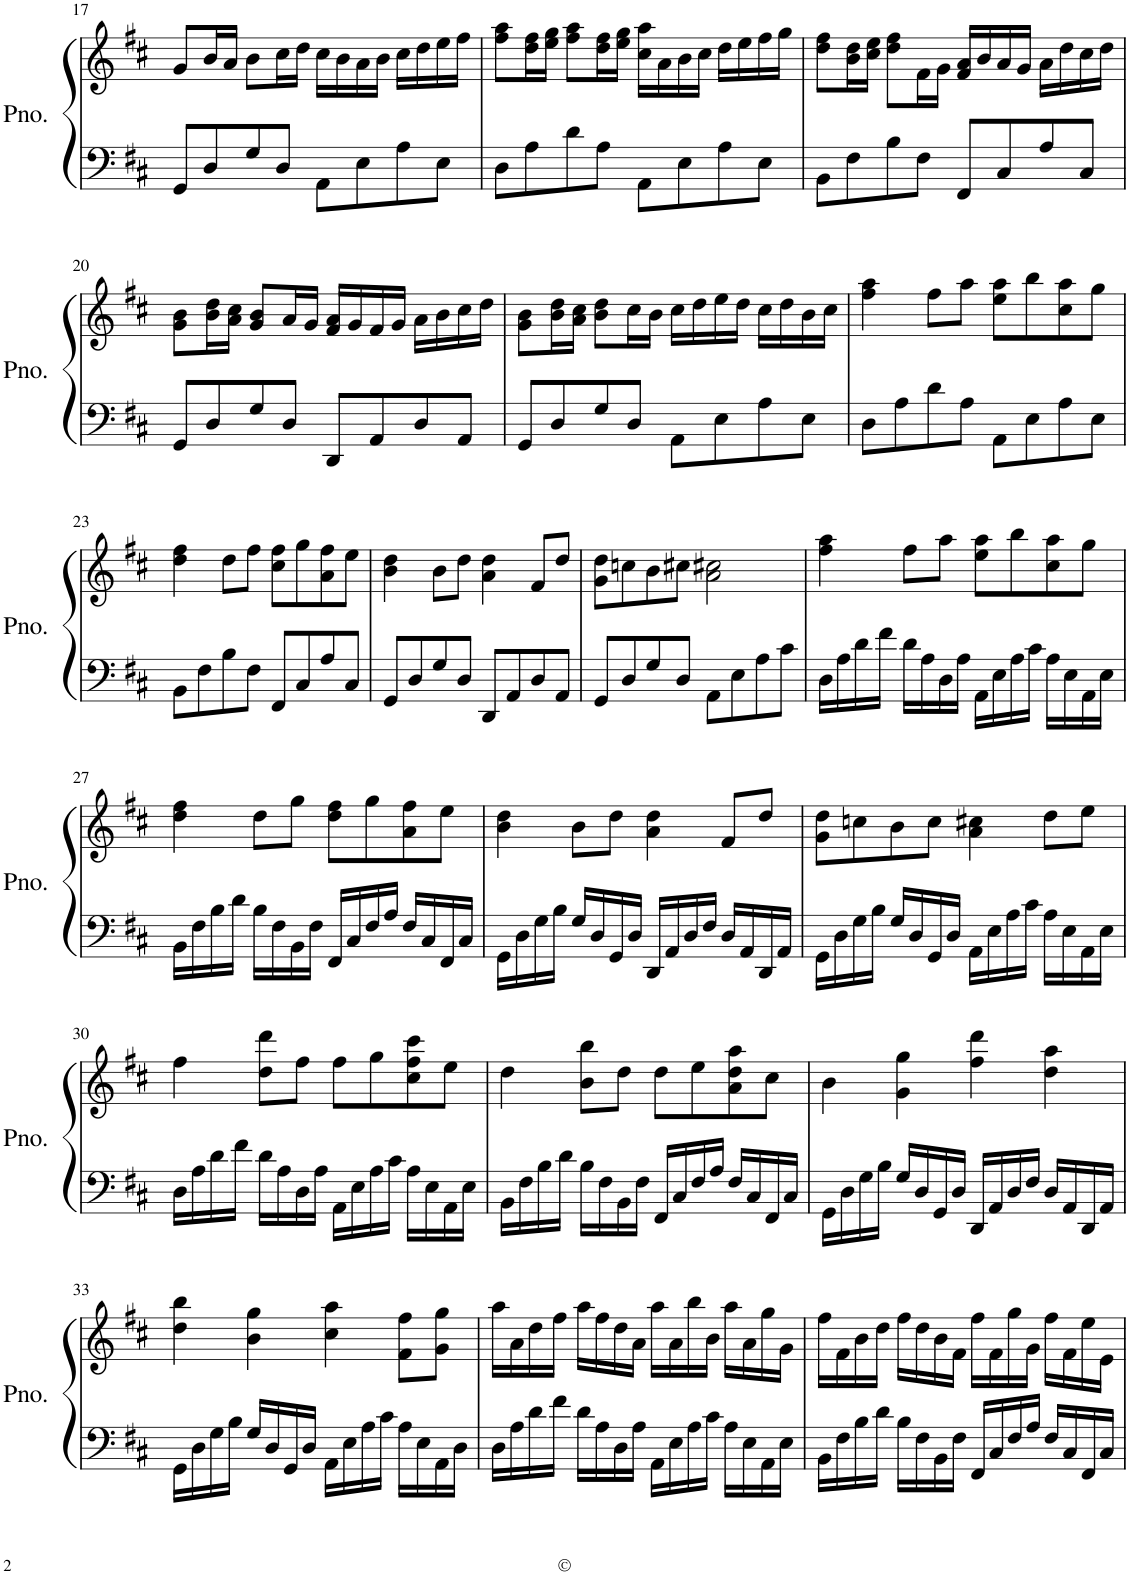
**kern	**kern
*part1	*part1
*staff2	*staff1
*I"Piano	*
*I'Pno.	*
!!LO:PB:g=z
*clefF4	*clefG2
*k[f#c#]	*k[f#c#]
*M4/4	*M4/4
=17	=17
8GG/L	8g/L
8D/	16b/L
.	16a/JJ
8G/	8b\L
8D/J	16cc#\L
.	16dd\JJ
8AA\L	16cc#\LL
.	16b\
8E\	16a\
.	16b\JJ
8A\	16cc#\LL
.	16dd\
8E\J	16ee\
.	16ff#\JJ
=18	=18
8D\L	8ff#\ 8aa\L
8A\	16dd\ 16ff#\L
.	16ee\ 16gg\JJ
8d\	8ff#\ 8aa\L
8A\J	16dd\ 16ff#\L
.	16ee\ 16gg\JJ
8AA\L	16cc#\ 16aa\LL
.	16a\
8E\	16b\
.	16cc#\JJ
8A\	16dd\LL
.	16ee\
8E\J	16ff#\
.	16gg\JJ
=19	=19
8BB\L	8dd\ 8ff#\L
8F#\	16b\ 16dd\L
.	16cc#\ 16ee\JJ
8B\	8dd\ 8ff#\L
8F#\J	16f#\L
.	16g\JJ
8FF#/L	16f#/ 16a/LL
.	16b/
8C#/	16a/
.	16g/JJ
8A/	16a\LL
.	16dd\
8C#/J	16cc#\
.	16dd\JJ
!!LO:LB:g=z
=20	=20
8GG/L	8g\ 8b\L
8D/	16b\ 16dd\L
.	16a\ 16cc#\JJ
8G/	8g/ 8b/L
8D/J	16a/L
.	16g/JJ
8DD/L	16f#/ 16a/LL
.	16g/
8AA/	16f#/
.	16g/JJ
8D/	16a\LL
.	16b\
8AA/J	16cc#\
.	16dd\JJ
=21	=21
8GG/L	8g\ 8b\L
8D/	16b\ 16dd\L
.	16a\ 16cc#\JJ
8G/	8b\ 8dd\L
8D/J	16cc#\L
.	16b\JJ
8AA\L	16cc#\LL
.	16dd\
8E\	16ee\
.	16dd\JJ
8A\	16cc#\LL
.	16dd\
8E\J	16b\
.	16cc#\JJ
=22	=22
8D\L	4ff#\ 4aa\
8A\	.
8d\	8ff#\L
8A\J	8aa\J
8AA\L	8ee\ 8aa\L
8E\	8bb\
8A\	8cc#\ 8aa\
8E\J	8gg\J
!!LO:LB:g=z
=23	=23
8BB\L	4dd\ 4ff#\
8F#\	.
8B\	8dd\L
8F#\J	8ff#\J
8FF#/L	8cc#\ 8ff#\L
8C#/	8gg\
8A/	8a\ 8ff#\
8C#/J	8ee\J
=24	=24
8GG/L	4b\ 4dd\
8D/	.
8G/	8b\L
8D/J	8dd\J
8DD/L	4a\ 4dd\
8AA/	.
8D/	8f#/L
8AA/J	8dd/J
=25	=25
8GG/L	8g\ 8dd\L
8D/	8ccn\
8G/	8b\
8D/J	8cc#X\J
8AA\L	2a\ 2cc#X\
8E\	.
8A\	.
8c#\J	.
=26	=26
16D\LL	4ff#\ 4aa\
16A\	.
16d\	.
16f#\JJ	.
16d\LL	8ff#\L
16A\	.
16D\	8aa\J
16A\JJ	.
16AA\LL	8ee\ 8aa\L
16E\	.
16A\	8bb\
16c#\JJ	.
16A\LL	8cc#\ 8aa\
16E\	.
16AA\	8gg\J
16E\JJ	.
!!LO:LB:g=z
=27	=27
16BB\LL	4dd\ 4ff#\
16F#\	.
16B\	.
16d\JJ	.
16B\LL	8dd\L
16F#\	.
16BB\	8gg\J
16F#\JJ	.
16FF#/LL	8dd\ 8ff#\L
16C#/	.
16F#/	8gg\
16A/JJ	.
16F#/LL	8a\ 8ff#\
16C#/	.
16FF#/	8ee\J
16C#/JJ	.
=28	=28
16GG\LL	4b\ 4dd\
16D\	.
16G\	.
16B\JJ	.
16G/LL	8b\L
16D/	.
16GG/	8dd\J
16D/JJ	.
16DD/LL	4a\ 4dd\
16AA/	.
16D/	.
16F#/JJ	.
16D/LL	8f#/L
16AA/	.
16DD/	8dd/J
16AA/JJ	.
=29	=29
16GG\LL	8g\ 8dd\L
16D\	.
16G\	8ccn\
16B\JJ	.
16G/LL	8b\
16D/	.
16GG/	8cc\J
16D/JJ	.
16AA\LL	4a\ 4cc#X\
16E\	.
16A\	.
16c#\JJ	.
16A\LL	8dd\L
16E\	.
16AA\	8ee\J
16E\JJ	.
!!LO:LB:g=z
=30	=30
16D\LL	4ff#\
16A\	.
16d\	.
16f#\JJ	.
16d\LL	8dd\ 8ddd\L
16A\	.
16D\	8ff#\J
16A\JJ	.
16AA\LL	8ff#\L
16E\	.
16A\	8gg\
16c#\JJ	.
16A\LL	8cc#\ 8ff#\ 8ccc#\
16E\	.
16AA\	8ee\J
16E\JJ	.
=31	=31
16BB\LL	4dd\
16F#\	.
16B\	.
16d\JJ	.
16B\LL	8b\ 8bb\L
16F#\	.
16BB\	8dd\J
16F#\JJ	.
16FF#/LL	8dd\L
16C#/	.
16F#/	8ee\
16A/JJ	.
16F#/LL	8a\ 8dd\ 8aa\
16C#/	.
16FF#/	8cc#\J
16C#/JJ	.
=32	=32
16GG\LL	4b\
16D\	.
16G\	.
16B\JJ	.
16G/LL	4g\ 4gg\
16D/	.
16GG/	.
16D/JJ	.
16DD/LL	4ff#\ 4ddd\
16AA/	.
16D/	.
16F#/JJ	.
16D/LL	4dd\ 4aa\
16AA/	.
16DD/	.
16AA/JJ	.
!!LO:LB:g=z
=33	=33
16GG\LL	4dd\ 4bb\
16D\	.
16G\	.
16B\JJ	.
16G/LL	4b\ 4gg\
16D/	.
16GG/	.
16D/JJ	.
16AA\LL	4cc#\ 4aa\
16E\	.
16A\	.
16c#\JJ	.
16A\LL	8f#\ 8ff#\L
16E\	.
16AA\	8g\ 8gg\J
16D\JJ	.
=34	=34
16D\LL	16aa\LL
16A\	16a\
16d\	16dd\
16f#\JJ	16ff#\JJ
16d\LL	16aa\LL
16A\	16ff#\
16D\	16dd\
16A\JJ	16a\JJ
16AA\LL	16aa\LL
16E\	16a\
16A\	16bb\
16c#\JJ	16b\JJ
16A\LL	16aa\LL
16E\	16a\
16AA\	16gg\
16E\JJ	16g\JJ
=35	=35
16BB\LL	16ff#\LL
16F#\	16f#\
16B\	16b\
16d\JJ	16dd\JJ
16B\LL	16ff#\LL
16F#\	16dd\
16BB\	16b\
16F#\JJ	16f#\JJ
16FF#/LL	16ff#\LL
16C#/	16f#\
16F#/	16gg\
16A/JJ	16g\JJ
16F#/LL	16ff#\LL
16C#/	16f#\
16FF#/	16ee\
16C#/JJ	16e\JJ
=	=
*-	*-
